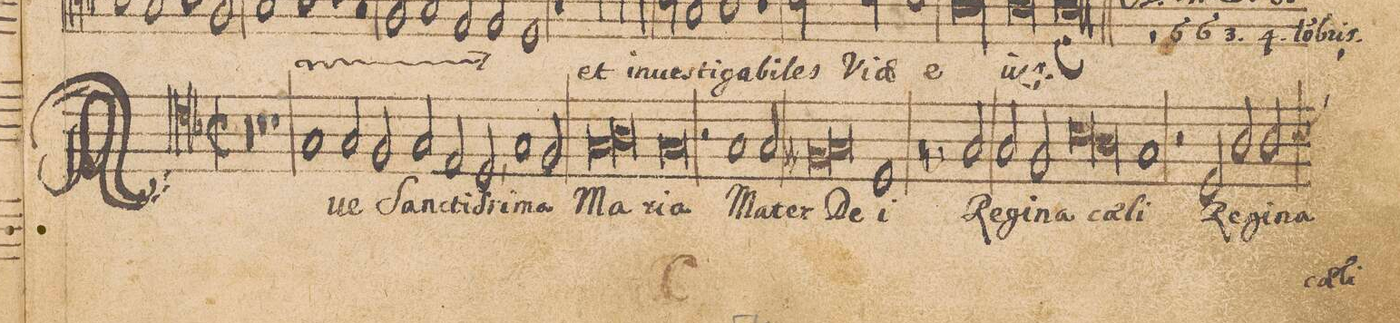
**kern	**text
*I"TENOR.	*
*clefC4	*
*k[b-]	*
*met(C|)	*
*M2/1	*
00r	.
=2-	=2-
*2\right	*
=3-	=3-
0r	.
=4-	=4-
1r	.
1G	A-
=5-	=5-
2G/	-ue
2F/	Sanc-
2G/	-tiſ-
2E/	-si-
=6-	=6-
2D,</	-ma
1G	Ma-
2F/	.
=7-	=7-
*lig	*
1G	-ri-
1A	.
*Xlig	*
=8-	=8-
0G	-a
=9-	=9-
2r	.
1G	Ma-
2G/	-ter
=10-	=10-
*lig	*
1F#X	De-
1G	.
*Xlig	*
=11-	=11-
1D	-i
0r	.
=12-	=12-
2r	.
2G/	Re-
=13-	=13-
2G/	-gi-
2Fny/	-na
*lig	*
1B-	cae-
=14-	=14-
1A	.
*Xlig	*
1G	-li
=15-	=15-
2r	.
2D/	Re-
2A/	-gi-
2A/	-na
*custos:B	*
=16-	=16-
*-	*-
